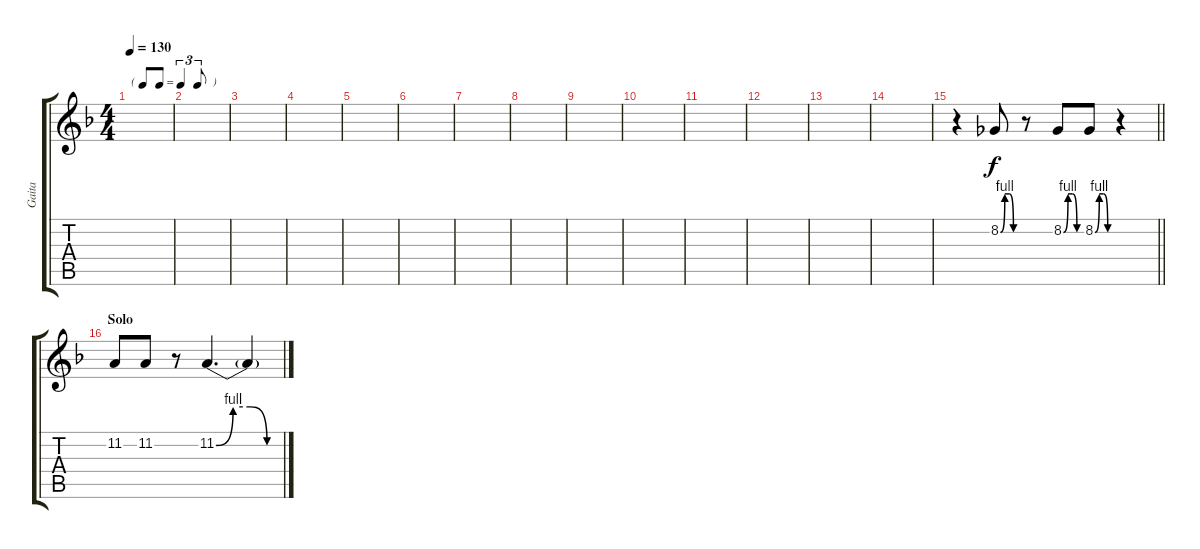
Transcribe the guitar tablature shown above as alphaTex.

\track ("Gaita" "Gaita") {instrument accordion}
\staff {score tabs}
\tuning (Eb4 Bb3 Gb3 Db3 Ab2 Eb2) {hide}
\ts (4 4)
\tf triplet8th
\tempo 130
\clef g2
\ks f
|
|
|
|
|
|
|
|
|
|
|
|
|
|
\barLineRight lightlight
r.4 8.2{be (custom 0 0 15 4 30 4 45 0 60 0)}.8 r.8 8.2{be (custom 0 0 15 4 30 4 45 0 60 0)}.8 8.2{be (custom 0 0 15 4 30 4 45 0 60 0)}.8 r.4 |
\section ("" "Solo")
11.2.8 11.2.8 r.8 11.2{be (custom 0 0 15 4 30 4 45 0 60 0)}.4{d} 11.2{t}.4
